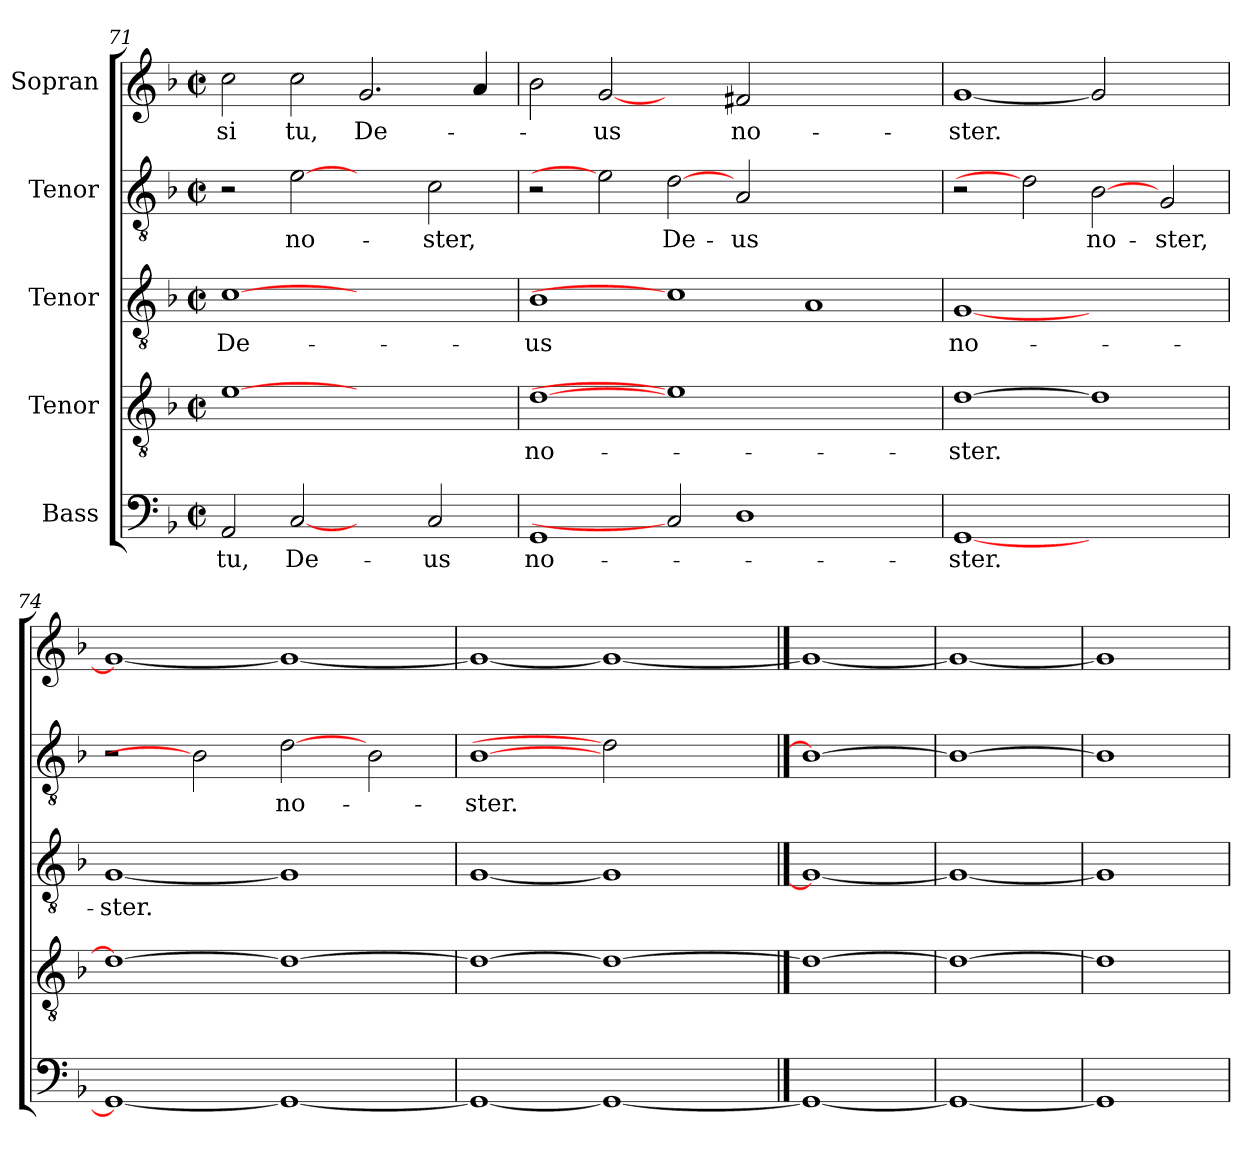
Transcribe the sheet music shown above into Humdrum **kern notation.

**kern	**text	**kern	**text	**kern	**text	**kern	**text	**kern	**text
*part5	*part5	*part4	*part4	*part3	*part3	*part2	*part2	*part1	*part1
*staff5	*staff5	*staff4	*staff4	*staff3	*staff3	*staff2	*staff2	*staff1	*staff1
*I"Bass	*	*I"Tenor	*	*I"Tenor	*	*I"Tenor	*	*I"Sopran	*
*clefF4	*	*clefGv2	*	*clefGv2	*	*clefGv2	*	*clefG2	*
*	*	*ITrd7c12	*	*ITrd7c12	*	*ITrd7c12	*	*	*
*k[b-]	*	*k[b-]	*	*k[b-]	*	*k[b-]	*	*k[b-]	*
*F:	*	*F:	*	*F:	*	*F:	*	*F:	*
*M2/2	*	*M2/2	*	*M2/2	*	*M2/2	*	*M2/2	*
*met(c|)	*	*met(c|)	*	*met(c|)	*	*met(c|)	*	*met(c|)	*
=71	=71	=71	=71	=71	=71	=71	=71	=71	=71
!	!LO:LY:b:color=#000000	!	!	!	!	!	!	!	!
!	!	!	!	!	!LO:LY:b:color=#000000	!	!	!	!
!	!	!	!	!	!	!	!	!	!LO:LY:b:color=#000000
2AAi/	tu,	[1Ei	.	[1Ci	De-	2r	.	2cci\	-si
!	!LO:LY:b:color=#000000	!	!	!	!	!	!	!	!
!	!	!	!	!	!	!	!LO:LY:b:color=#000000	!	!
!	!	!	!	!	!	!	!	!	!LO:LY:b:color=#000000
[2Ci	De-	.	.	.	.	[2Ei	no-	2cci\	tu,
!	!	!	!	!	!	!	!	!	!LO:LY:b:color=#000000
2ryy	.	1ryy	.	1ryy	.	2ryy	.	2.gi/	De-
!	!LO:LY:b:color=#000000	!	!	!	!	!	!	!	!
!	!	!	!	!	!	!	!LO:LY:b:color=#000000	!	!
2Ci/	-us	.	.	.	.	2Ci\	-ster,	.	.
.	.	.	.	.	.	.	.	4ai/	.
=72	=72	=72	=72	=72	=72	=72	=72	=72	=72
!	!LO:LY:b:color=#000000	!	!	!	!	!	!	!	!
!	!	!	!LO:LY:b:color=#000000	!	!	!	!	!	!
!	!	!	!	!	!LO:LY:b:color=#000000	!	!	!	!
1GGi	no-	[1Di	no-	1BB-i	-us	2r	.	2b-i\	.
!	!	!	!	!	!	!	!	!	!LO:LY:b:color=#000000
.	.	.	.	.	.	2Ei]	.	[2gi	-us
!	!	!	!	!	!	!	!LO:LY:b:color=#000000	!	!
2Ci]	.	1Ei]	.	1Ci]	.	[2Di	De-	2ryy	.
!	!	!	!	!	!	!	!LO:LY:b:color=#000000	!	!
!	!	!	!	!	!	!	!	!	!LO:LY:b:color=#000000
1Di	.	.	.	.	.	2AAi/	-us	2f#Xi/	no-
.	.	1ryy	.	1AAi	.	1ryy	.	1ryy	.
2ryy	.	.	.	.	.	.	.	.	.
=73	=73	=73	=73	=73	=73	=73	=73	=73	=73
!	!LO:LY:b:color=#000000	!	!	!	!	!	!	!	!
!	!	!	!LO:LY:b:color=#000000	!	!	!	!	!	!
!	!	!	!	!	!LO:LY:b:color=#000000	!	!	!	!
!	!	!	!	!	!	!	!	!	!LO:LY:b:color=#000000
[<1GGi	-ster.	[>1Di	-ster.	[1GGi	no-	2r	.	[<1gi	-ster.
.	.	.	.	.	.	2Di]	.	.	.
!	!	!	!	!	!	!	!LO:LY:b:color=#000000	!	!
1ryy	.	1Di]	.	1ryy	.	[2BB-i	no-	2gi]	.
!	!	!	!	!	!	!	!LO:LY:b:color=#000000	!	!
.	.	.	.	.	.	2GGi/	-ster,	2ryy	.
=74	=74	=74	=74	=74	=74	=74	=74	=74	=74
!	!	!	!	!	!LO:LY:b:color=#000000	!	!	!	!
1GGi_<	.	1Di_>	.	[1GGi	-ster.	2r	.	1gi_<	.
.	.	.	.	.	.	2BB-i]	.	.	.
!	!	!	!	!	!	!	!LO:LY:b:color=#000000	!	!
1GGi_	.	1Di_	.	1GGi]	.	[2Di	no-	1gi_	.
.	.	.	.	.	.	2BB-i\	.	.	.
=75	=75	=75	=75	=75	=75	=75	=75	=75	=75
!	!	!	!	!	!	!	!LO:LY:b:color=#000000	!	!
1GGi_<	.	1Di_>	.	[1GGi	.	[1BB-i	-ster.	1gi_<	.
1GGi_	.	1Di_	.	1GGi]	.	2Di]	.	1gi_	.
.	.	.	.	.	.	2ryy	.	.	.
==76	==76	==76	==76	==76	==76	==76	==76	==76	==76
1GGi_	.	1Di_	.	1GGi_	.	1BB-i_	.	1gi_	.
=77	=77	=77	=77	=77	=77	=77	=77	=77	=77
1GGi_	.	1Di_	.	1GGi_	.	1BB-i_	.	1gi_	.
=78	=78	=78	=78	=78	=78	=78	=78	=78	=78
1GGi]	.	1Di]	.	1GGi]	.	1BB-i]	.	1gi]	.
=	=	=	=	=	=	=	=	=	=
*-	*-	*-	*-	*-	*-	*-	*-	*-	*-
